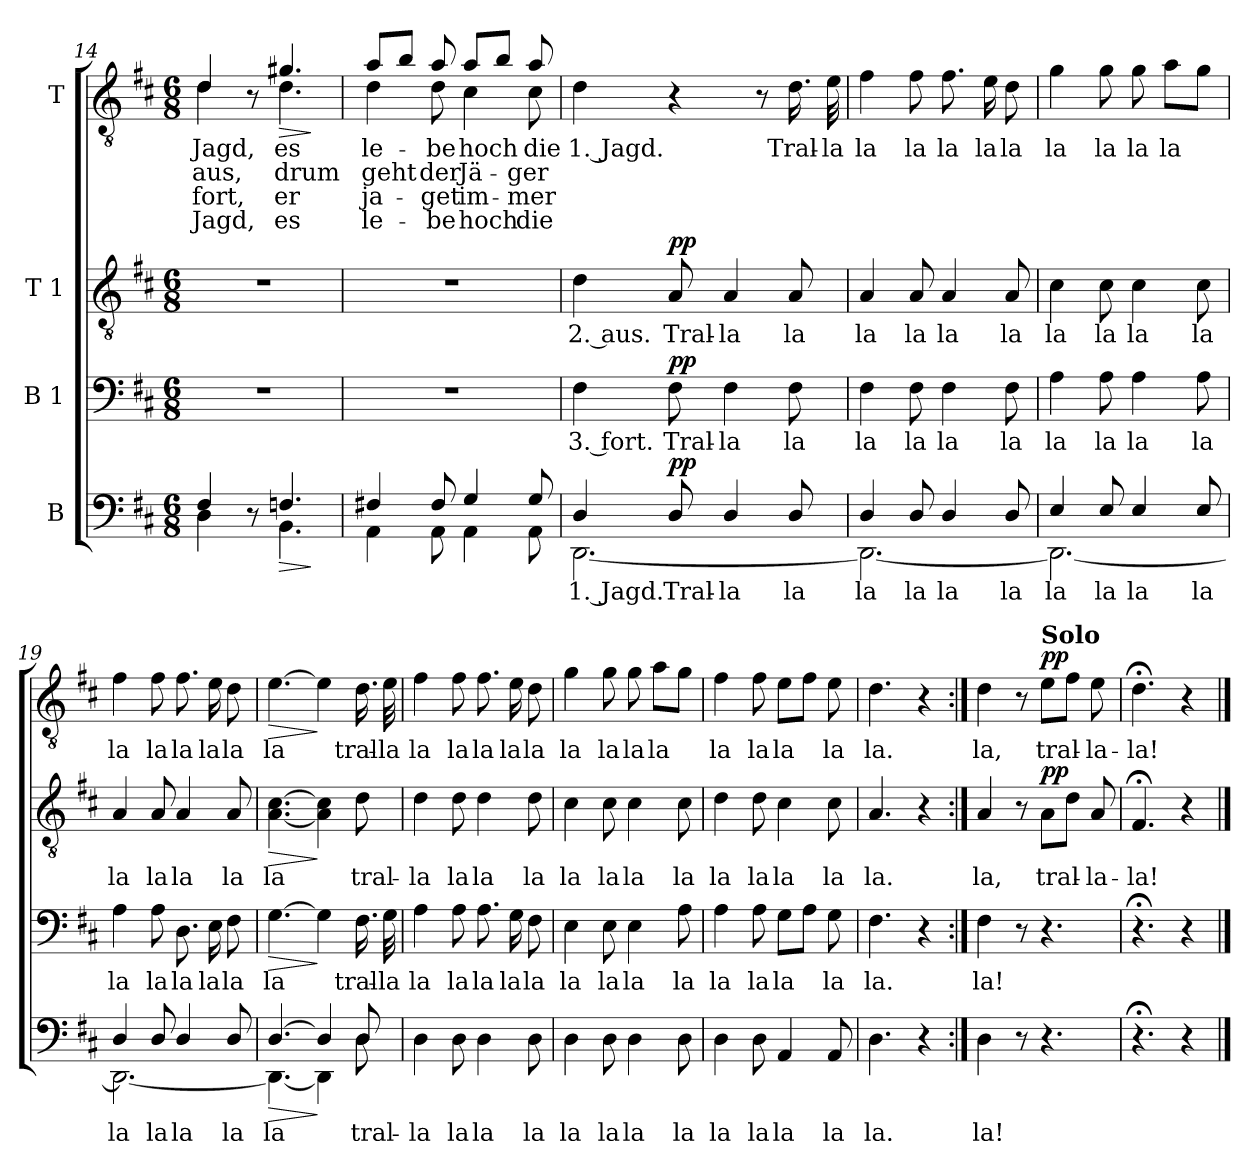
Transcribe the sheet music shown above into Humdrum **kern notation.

**kern	**text	**dynam	**kern	**text	**dynam	**kern	**text	**dynam	**kern	**text	**text	**text	**text	**dynam
*part4	*part4	*part4	*part3	*part3	*part3	*part2	*part2	*part2	*part1	*part1	*part1	*part1	*part1	*part1
*staff4	*staff4	*staff4	*staff3	*staff3	*staff3	*staff2	*staff2	*staff2	*staff1	*staff1	*staff1	*staff1	*staff1	*staff1
*I"B	*	*	*I"B 1	*	*	*I"T 1	*	*	*I"T	*	*	*	*	*
*clefF4	*	*	*clefF4	*	*	*clefGv2	*	*	*clefGv2	*	*	*	*	*
*k[f#c#]	*	*	*k[f#c#]	*	*	*k[f#c#]	*	*	*k[f#c#]	*	*	*	*	*
*M6/8	*	*	*M6/8	*	*	*M6/8	*	*	*M6/8	*	*	*	*	*
=14	=14	=14	=14	=14	=14	=14	=14	=14	=14	=14	=14	=14	=14	=14
*^	*	*	*	*	*	*	*	*	*^	*	*	*	*	*
!	!	!	!	!	!	!	!	!	!	!	!	!LO:LY:b	!LO:LY:b	!LO:LY:b	!LO:LY:b	!
4F#/	4D\	.	.	2.r	.	.	2.r	.	.	4d/	4d\	Jagd,	aus,	fort,	Jagd,	.
8r	8ryy	.	.	.	.	.	.	.	.	8r	8ryy	.	.	.	.	.
!	!	!	!LO:HP:b	!	!	!	!	!	!	!	!	!LO:LY:b	!LO:LY:b	!LO:LY:b	!LO:LY:b	!LO:HP:b
4.Fn/	4.BB\	.	>	.	.	.	.	.	.	4.g#X/	4.d\	es	drum	er	es	>
*v	*v	*	*	*	*	*	*	*	*	*v	*v	*	*	*	*	*
.	.	]	.	.	.	.	.	.	.	.	.	.	.	]
=15	=15	=15	=15	=15	=15	=15	=15	=15	=15	=15	=15	=15	=15	=15
*^	*	*	*	*	*	*	*	*	*^	*	*	*	*	*
!	!	!	!	!	!	!	!	!	!	!	!	!LO:LY:b	!LO:LY:b	!LO:LY:b	!LO:LY:b	!
4F#X/	4AA\	.	.	2.r	.	.	2.r	.	.	8a/L	4d\	le-	geht	ja-	le-	.
.	.	.	.	.	.	.	.	.	.	8b/J	.	.	.	.	.	.
!	!	!	!	!	!	!	!	!	!	!	!	!LO:LY:b	!LO:LY:b	!LO:LY:b	!LO:LY:b	!
8F#/	8AA\	.	.	.	.	.	.	.	.	8a/	8d\	-be	der	-get	-be	.
!	!	!	!	!	!	!	!	!	!	!	!	!LO:LY:b	!LO:LY:b	!LO:LY:b	!LO:LY:b	!
4G/	4AA\	.	.	.	.	.	.	.	.	8a/L	4c#\	hoch	Jä-	im-	hoch	.
.	.	.	.	.	.	.	.	.	.	8b/J	.	.	.	.	.	.
!	!	!	!	!	!	!	!	!	!	!	!	!LO:LY:b	!LO:LY:b	!LO:LY:b	!LO:LY:b	!
8G/	8AA\	.	.	.	.	.	.	.	.	8a/	8c#\	die	-ger	-mer	die	.
!!LO:LB:g=z
=16	=16	=16	=16	=16	=16	=16	=16	=16	=16	=16	=16	=16	=16	=16	=16	=16
!	!	!LO:LY:b	!	!	!	!	!	!	!	!	!	!	!	!	!	!
!	!	!LO:LY:b	!	!	!LO:LY:b	!	!	!LO:LY:b	!	!	!	!LO:LY:b	!	!	!	!
*	*	*	*	*	*	*	*	*	*	*v	*v	*	*	*	*	*
4D/	[2.DD\	1. Jagd.	.	4F#\	3. fort.	.	4d\	2. aus.	.	4d\	1. Jagd.	.	.	.	.
!	!	!LO:LY:b	!LO:DY:a	!	!LO:LY:b	!LO:DY:a	!	!LO:LY:b	!LO:DY:a	!	!	!	!	!	!
8D/	.	Tral-	pp	8F#\	Tral-	pp	8A/	Tral-	pp	4r	.	.	.	.	.
!	!	!LO:LY:b	!	!	!LO:LY:b	!	!	!LO:LY:b	!	!	!	!	!	!	!
4D/	.	-la	.	4F#\	-la	.	4A/	-la	.	.	.	.	.	.	.
.	.	.	.	.	.	.	.	.	.	8r	.	.	.	.	.
!	!	!LO:LY:b	!	!	!LO:LY:b	!	!	!LO:LY:b	!	!	!LO:LY:b	!	!	!	!
8D/	.	la	.	8F#\	la	.	8A/	la	.	16.d\	Tral-	.	.	.	.
!	!	!	!	!	!	!	!	!	!	!	!LO:LY:b	!	!	!	!
.	.	.	.	.	.	.	.	.	.	32e\	-la	.	.	.	.
=17	=17	=17	=17	=17	=17	=17	=17	=17	=17	=17	=17	=17	=17	=17	=17
!	!	!LO:LY:b	!	!	!LO:LY:b	!	!	!LO:LY:b	!	!	!LO:LY:b	!	!	!	!
4D/	2.DD\_	la	.	4F#\	la	.	4A/	la	.	4f#\	la	.	.	.	.
!	!	!LO:LY:b	!	!	!LO:LY:b	!	!	!LO:LY:b	!	!	!LO:LY:b	!	!	!	!
8D/	.	la	.	8F#\	la	.	8A/	la	.	8f#\	la	.	.	.	.
!	!	!LO:LY:b	!	!	!LO:LY:b	!	!	!LO:LY:b	!	!	!LO:LY:b	!	!	!	!
4D/	.	la	.	4F#\	la	.	4A/	la	.	8.f#\	la	.	.	.	.
!	!	!	!	!	!	!	!	!	!	!	!LO:LY:b	!	!	!	!
.	.	.	.	.	.	.	.	.	.	16e\	la	.	.	.	.
!	!	!LO:LY:b	!	!	!LO:LY:b	!	!	!LO:LY:b	!	!	!LO:LY:b	!	!	!	!
8D/	.	la	.	8F#\	la	.	8A/	la	.	8d\	la	.	.	.	.
=18	=18	=18	=18	=18	=18	=18	=18	=18	=18	=18	=18	=18	=18	=18	=18
!	!	!LO:LY:b	!	!	!LO:LY:b	!	!	!LO:LY:b	!	!	!LO:LY:b	!	!	!	!
4E/	2.DD\_	la	.	4A\	la	.	4c#\	la	.	4g\	la	.	.	.	.
!	!	!LO:LY:b	!	!	!LO:LY:b	!	!	!LO:LY:b	!	!	!LO:LY:b	!	!	!	!
8E/	.	la	.	8A\	la	.	8c#\	la	.	8g\	la	.	.	.	.
!	!	!LO:LY:b	!	!	!LO:LY:b	!	!	!LO:LY:b	!	!	!LO:LY:b	!	!	!	!
4E/	.	la	.	4A\	la	.	4c#\	la	.	8g\	la	.	.	.	.
!	!	!	!	!	!	!	!	!	!	!	!LO:LY:b	!	!	!	!
.	.	.	.	.	.	.	.	.	.	8a\L	la	.	.	.	.
!	!	!LO:LY:b	!	!	!LO:LY:b	!	!	!LO:LY:b	!	!	!	!	!	!	!
8E/	.	la	.	8A\	la	.	8c#\	la	.	8g\J	.	.	.	.	.
=19	=19	=19	=19	=19	=19	=19	=19	=19	=19	=19	=19	=19	=19	=19	=19
!	!	!LO:LY:b	!	!	!LO:LY:b	!	!	!LO:LY:b	!	!	!LO:LY:b	!	!	!	!
4D/	2.DD\_	la	.	4A\	la	.	4A/	la	.	4f#\	la	.	.	.	.
!	!	!LO:LY:b	!	!	!LO:LY:b	!	!	!LO:LY:b	!	!	!LO:LY:b	!	!	!	!
8D/	.	la	.	8A\	la	.	8A/	la	.	8f#\	la	.	.	.	.
!	!	!LO:LY:b	!	!	!LO:LY:b	!	!	!LO:LY:b	!	!	!LO:LY:b	!	!	!	!
4D/	.	la	.	8.D\	la	.	4A/	la	.	8.f#\	la	.	.	.	.
!	!	!	!	!	!LO:LY:b	!	!	!	!	!	!LO:LY:b	!	!	!	!
.	.	.	.	16E\	la	.	.	.	.	16e\	la	.	.	.	.
!	!	!LO:LY:b	!	!	!LO:LY:b	!	!	!LO:LY:b	!	!	!LO:LY:b	!	!	!	!
8D/	.	la	.	8F#\	la	.	8A/	la	.	8d\	la	.	.	.	.
=20	=20	=20	=20	=20	=20	=20	=20	=20	=20	=20	=20	=20	=20	=20	=20
!	!	!LO:LY:b	!LO:HP:b	!	!LO:LY:b	!LO:HP:b	!	!LO:LY:b	!LO:HP:b	!	!LO:LY:b	!	!	!	!LO:HP:b
[4.D/	4.DD\_	la	>	[4.G\	la	>	[4.A\ [4.c#\	la	>	[4.e\	la	.	.	.	>
4D/]	4DD\]	.	]	4G\]	.	]	4A\] 4c#\]	.	]	4e\]	.	.	.	.	]
!	!	!LO:LY:b	!	!	!LO:LY:b	!	!	!LO:LY:b	!	!	!LO:LY:b	!	!	!	!
8D/	8D\	tral-	.	16.F#\	tral-	.	8d\	tral-	.	16.d\	tral-	.	.	.	.
!	!	!	!	!	!LO:LY:b	!	!	!	!	!	!LO:LY:b	!	!	!	!
.	.	.	.	32G\	la	.	.	.	.	32e\	la	.	.	.	.
*v	*v	*	*	*	*	*	*	*	*	*	*	*	*	*	*
!!LO:LB:g=z
=21	=21	=21	=21	=21	=21	=21	=21	=21	=21	=21	=21	=21	=21	=21
!	!LO:LY:b	!	!	!LO:LY:b	!	!	!LO:LY:b	!	!	!LO:LY:b	!	!	!	!
4D\	-la	.	4A\	la	.	4d\	-la	.	4f#\	la	.	.	.	.
!	!LO:LY:b	!	!	!LO:LY:b	!	!	!LO:LY:b	!	!	!LO:LY:b	!	!	!	!
8D\	la	.	8A\	la	.	8d\	la	.	8f#\	la	.	.	.	.
!	!LO:LY:b	!	!	!LO:LY:b	!	!	!LO:LY:b	!	!	!LO:LY:b	!	!	!	!
4D\	la	.	8.A\	la	.	4d\	la	.	8.f#\	la	.	.	.	.
!	!	!	!	!LO:LY:b	!	!	!	!	!	!LO:LY:b	!	!	!	!
.	.	.	16G\	la	.	.	.	.	16e\	la	.	.	.	.
!	!LO:LY:b	!	!	!LO:LY:b	!	!	!LO:LY:b	!	!	!LO:LY:b	!	!	!	!
8D\	la	.	8F#\	la	.	8d\	la	.	8d\	la	.	.	.	.
=22	=22	=22	=22	=22	=22	=22	=22	=22	=22	=22	=22	=22	=22	=22
!	!LO:LY:b	!	!	!LO:LY:b	!	!	!LO:LY:b	!	!	!LO:LY:b	!	!	!	!
4D\	la	.	4E\	la	.	4c#\	la	.	4g\	la	.	.	.	.
!	!LO:LY:b	!	!	!LO:LY:b	!	!	!LO:LY:b	!	!	!LO:LY:b	!	!	!	!
8D\	la	.	8E\	la	.	8c#\	la	.	8g\	la	.	.	.	.
!	!LO:LY:b	!	!	!LO:LY:b	!	!	!LO:LY:b	!	!	!LO:LY:b	!	!	!	!
4D\	la	.	4E\	la	.	4c#\	la	.	8g\	la	.	.	.	.
!	!	!	!	!	!	!	!	!	!	!LO:LY:b	!	!	!	!
.	.	.	.	.	.	.	.	.	8a\L	la	.	.	.	.
!	!LO:LY:b	!	!	!LO:LY:b	!	!	!LO:LY:b	!	!	!	!	!	!	!
8D\	la	.	8A\	la	.	8c#\	la	.	8g\J	.	.	.	.	.
=23	=23	=23	=23	=23	=23	=23	=23	=23	=23	=23	=23	=23	=23	=23
!	!LO:LY:b	!	!	!LO:LY:b	!	!	!LO:LY:b	!	!	!LO:LY:b	!	!	!	!
4D\	la	.	4A\	la	.	4d\	la	.	4f#\	la	.	.	.	.
!	!LO:LY:b	!	!	!LO:LY:b	!	!	!LO:LY:b	!	!	!LO:LY:b	!	!	!	!
8D\	la	.	8A\	la	.	8d\	la	.	8f#\	la	.	.	.	.
!	!LO:LY:b	!	!	!LO:LY:b	!	!	!LO:LY:b	!	!	!LO:LY:b	!	!	!	!
4AA/	la	.	8G\L	la	.	4c#\	la	.	8e\L	la	.	.	.	.
.	.	.	8A\J	.	.	.	.	.	8f#\J	.	.	.	.	.
!	!LO:LY:b	!	!	!LO:LY:b	!	!	!LO:LY:b	!	!	!LO:LY:b	!	!	!	!
8AA/	la	.	8G\	la	.	8c#\	la	.	8e\	la	.	.	.	.
=24	=24	=24	=24	=24	=24	=24	=24	=24	=24	=24	=24	=24	=24	=24
!	!LO:LY:b	!	!	!LO:LY:b	!	!	!LO:LY:b	!	!	!LO:LY:b	!	!	!	!
4.D\	la.	.	4.F#\	la.	.	4.A/	la.	.	4.d\	la.	.	.	.	.
4r	.	.	4r	.	.	4r	.	.	4r	.	.	.	.	.
=25:|!	=25:|!	=25:|!	=25:|!	=25:|!	=25:|!	=25:|!	=25:|!	=25:|!	=25:|!	=25:|!	=25:|!	=25:|!	=25:|!	=25:|!
!	!LO:LY:b	!	!	!LO:LY:b	!	!	!LO:LY:b	!	!	!LO:LY:b	!	!	!	!
4D\	la!	.	4F#\	la!	.	4A/	la,	.	4d\	la,	.	.	.	.
8r	.	.	8r	.	.	8r	.	.	8r	.	.	.	.	.
!	!	!	!	!	!	!	!	!	!LO:TX:a:B:t=Solo	!	!	!	!	!
!	!	!	!	!	!	!	!LO:LY:b	!LO:DY:a	!	!LO:LY:b	!	!	!	!LO:DY:a
4.r	.	.	4.r	.	.	8A\L	tral-	pp	8e\L	tral-	.	.	.	pp
.	.	.	.	.	.	8d\J	.	.	8f#\J	.	.	.	.	.
!	!	!	!	!	!	!	!LO:LY:b	!	!	!LO:LY:b	!	!	!	!
.	.	.	.	.	.	8A/	-la-	.	8e\	-la-	.	.	.	.
=26	=26	=26	=26	=26	=26	=26	=26	=26	=26	=26	=26	=26	=26	=26
!	!	!	!	!	!	!	!LO:LY:b	!	!	!LO:LY:b	!	!	!	!
4.r;<	.	.	4.r;<	.	.	4.F#;</	-la!	.	4.d;<\	-la!	.	.	.	.
4r	.	.	4r	.	.	4r	.	.	4r	.	.	.	.	.
==	==	==	==	==	==	==	==	==	==	==	==	==	==	==
*-	*-	*-	*-	*-	*-	*-	*-	*-	*-	*-	*-	*-	*-	*-
